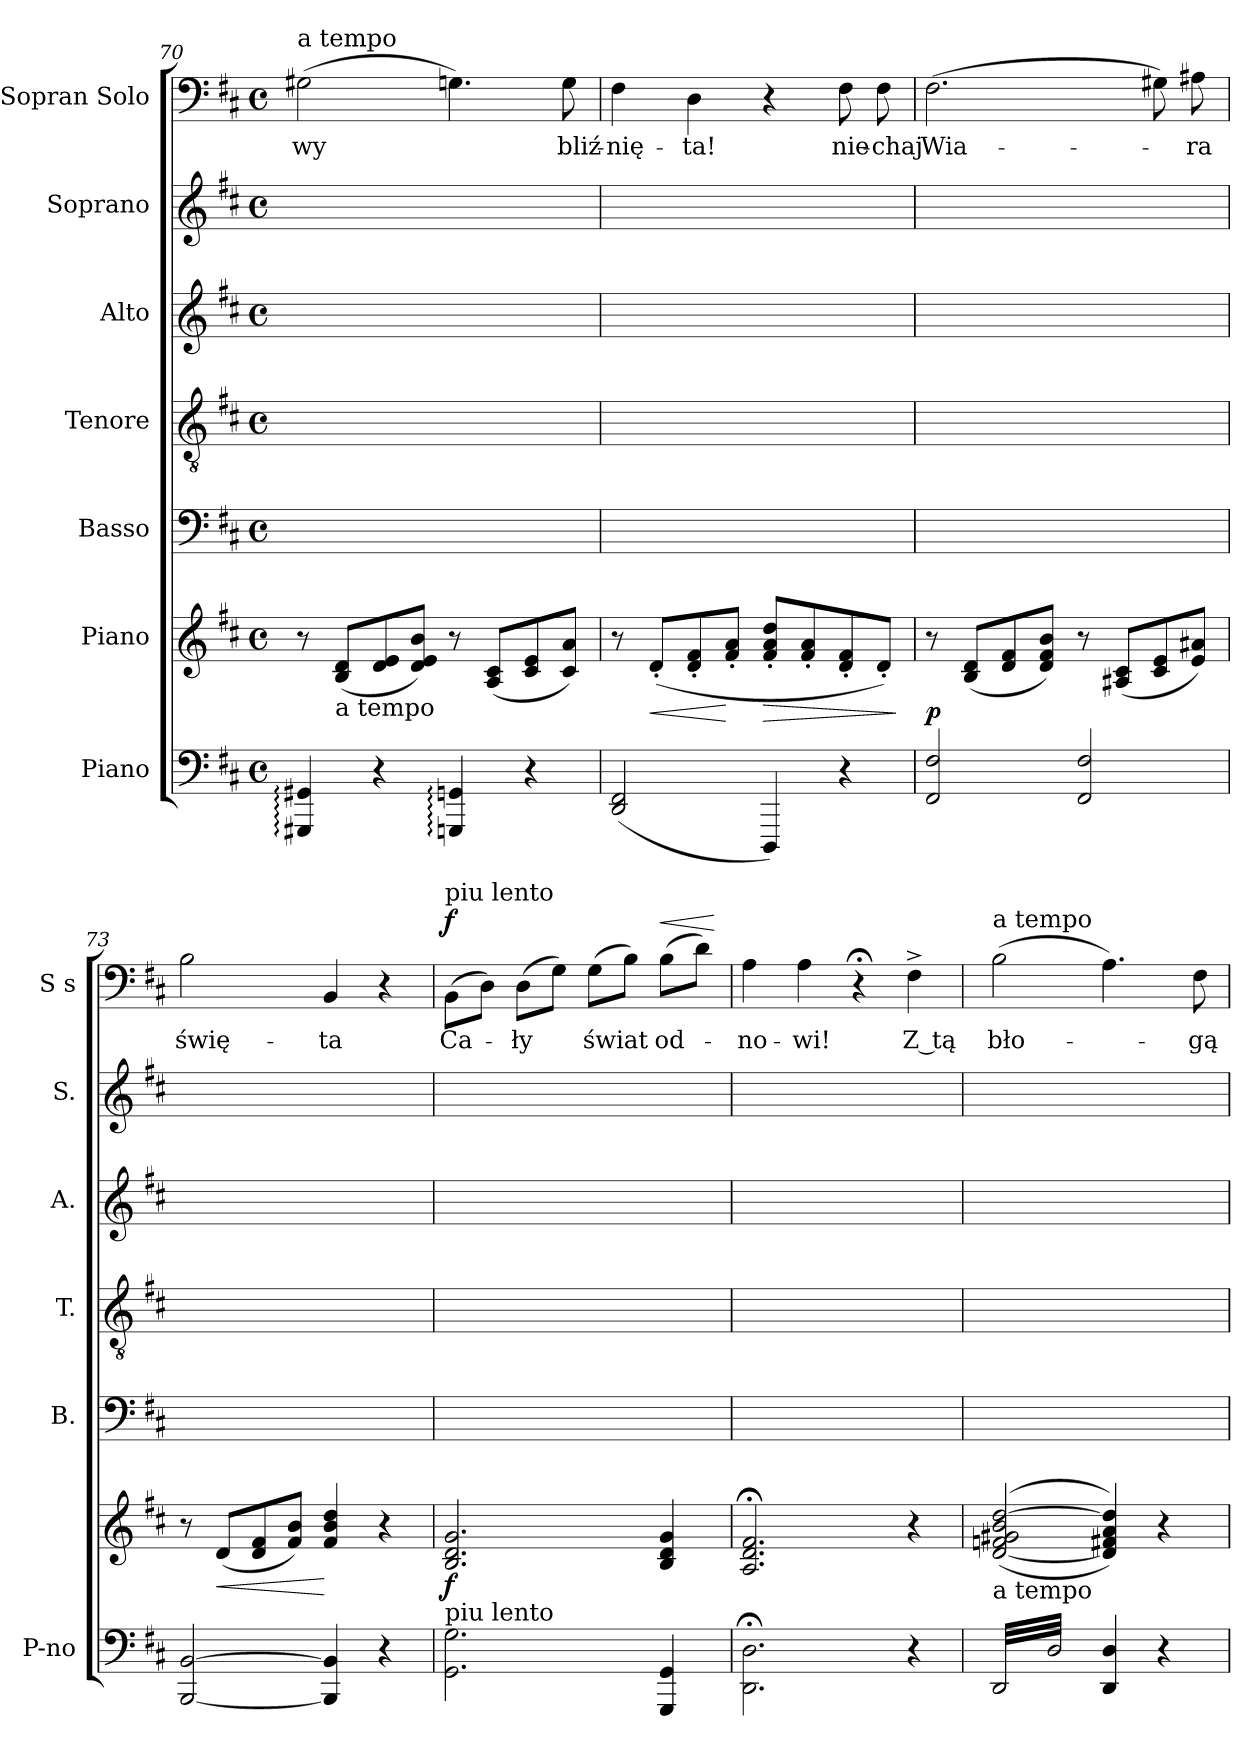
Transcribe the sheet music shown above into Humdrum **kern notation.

**kern	**kern	**dynam	**kern	**kern	**kern	**kern	**kern	**text	**dynam
*part7	*part6	*part6	*part5	*part4	*part3	*part2	*part1	*part1	*part1
*staff7	*staff6	*staff6	*staff5	*staff4	*staff3	*staff2	*staff1	*staff1	*staff1
*I"Piano	*I"Piano	*	*I"Basso	*I"Tenore	*I"Alto	*I"Soprano	*I"Sopran Solo	*	*
*I'P-no	*	*	*I'B.	*I'T.	*I'A.	*I'S.	*I'S s	*	*
*clefF4	*clefG2	*	*clefF4	*clefGv2	*clefG2	*clefG2	*clefF4	*	*
*k[f#c#]	*k[f#c#]	*	*k[f#c#]	*k[f#c#]	*k[f#c#]	*k[f#c#]	*k[f#c#]	*	*
*D:	*D:	*	*D:	*D:	*D:	*D:	*D:	*	*
*M4/4	*M4/4	*	*M4/4	*M4/4	*M4/4	*M4/4	*M4/4	*	*
*met(c)	*met(c)	*	*met(c)	*met(c)	*met(c)	*met(c)	*met(c)	*	*
=70	=70	=70	=70	=70	=70	=70	=70	=70	=70
!	!	!	!	!	!	!	!LO:TX:a:t=a tempo	!	!
4GGG#X:/ 4GG#X:/	8r	.	1ryy	1ryy	1ryy	1ryy	(2G#X\	wy	.
!	!LO:TX:b:t=a tempo	!	!	!	!	!	!	!	!
.	(8B/ 8d/L	.	.	.	.	.	.	.	.
4r	8d/ 8e/	.	.	.	.	.	.	.	.
.	8d/ 8e/ 8b/J)	.	.	.	.	.	.	.	.
4GGGn:/ 4GGn:/	8r	.	.	.	.	.	4.Gn\)	.	.
.	(8A/ 8c#/L	.	.	.	.	.	.	.	.
4r	8c#/ 8e/	.	.	.	.	.	.	.	.
.	8c#/ 8a/J)	.	.	.	.	.	8G\	bliź-	.
=71	=71	=71	=71	=71	=71	=71	=71	=71	=71
(2DD/ 2FF#/	8r	.	1ryy	1ryy	1ryy	1ryy	4F#\	-nię-	.
!	!	!LO:HP:b	!	!	!	!	!	!	!
.	(8d'/L	<	.	.	.	.	.	.	.
.	8d'/ 8f#'/	.	.	.	.	.	4D\	-ta!	.
.	8f#'/ 8a'/J	[	.	.	.	.	.	.	.
!	!	!LO:HP:b	!	!	!	!	!	!	!
4DDD/)	8f#'/ 8a'/ 8dd'/L	>	.	.	.	.	4r	.	.
.	8f#'/ 8a'/	.	.	.	.	.	.	.	.
4r	8d'/ 8f#'/	.	.	.	.	.	8F#\	nie-	.
.	8d'/J)	.	.	.	.	.	8F#\	-chaj	.
.	.	]	.	.	.	.	.	.	.
=72	=72	=72	=72	=72	=72	=72	=72	=72	=72
2FF#/ 2F#/	8r	p	1ryy	1ryy	1ryy	1ryy	(2.F#\	Wia-	.
.	(8B/ 8d/L	.	.	.	.	.	.	.	.
.	8d/ 8f#/	.	.	.	.	.	.	.	.
.	8d/ 8f#/ 8b/J)	.	.	.	.	.	.	.	.
2FF#/ 2F#/	8r	.	.	.	.	.	.	.	.
.	(8A#X/ 8c#/L	.	.	.	.	.	.	.	.
.	8c#/ 8e/	.	.	.	.	.	8G#X\)	.	.
.	8e/ 8a#X/J)	.	.	.	.	.	8A#X\	-ra	.
=73	=73	=73	=73	=73	=73	=73	=73	=73	=73
[2BBB/ [2BB/	8r	.	1ryy	1ryy	1ryy	1ryy	2B\	świę-	.
!	!	!LO:HP:b	!	!	!	!	!	!	!
.	(8d/L	<	.	.	.	.	.	.	.
.	8d/ 8f#/	.	.	.	.	.	.	.	.
.	8f#/ 8b/J)	.	.	.	.	.	.	.	.
4BBB]/ 4BB]/	4f#/ 4b/ 4dd/	[	.	.	.	.	4BB/	-ta	.
4r	4r	.	.	.	.	.	4r	.	.
=74	=74	=74	=74	=74	=74	=74	=74	=74	=74
!	!	!	!	!	!	!	!LO:TX:a:t=piu lento	!	!
!	!LO:TX:b:t=piu lento	!	!	!	!	!	!	!	!
!	!	!	!	!	!	!	!	!	!LO:DY:a
2.GG\ 2.G\	2.B/ 2.d/ 2.g/	f	1ryy	1ryy	1ryy	1ryy	(8BB\L	Ca-	f
.	.	.	.	.	.	.	8D\J)	.	.
.	.	.	.	.	.	.	(8D\L	-ły	.
.	.	.	.	.	.	.	8G\J)	.	.
.	.	.	.	.	.	.	(8G\L	świat	.
.	.	.	.	.	.	.	8B\J)	.	.
!	!	!	!	!	!	!	!	!	!LO:HP:a
4GGG/ 4GG/	4B/ 4d/ 4g/	.	.	.	.	.	(8B\L	od-	<
.	.	.	.	.	.	.	8d\J)	.	.
.	.	.	.	.	.	.	.	.	[
=75	=75	=75	=75	=75	=75	=75	=75	=75	=75
2.DD;<\ 2.D;<\	2.A;</ 2.d;</ 2.f#;</	.	1ryy	1ryy	1ryy	1ryy	4A\	-no-	.
.	.	.	.	.	.	.	4A\	-wi!	.
.	.	.	.	.	.	.	4r;<	.	.
4r	4r	.	.	.	.	.	4F#^\	Z tą	.
=76	=76	=76	=76	=76	=76	=76	=76	=76	=76
!	!	!	!	!	!	!	!LO:TX:a:t=a tempo	!	!
!	!LO:TX:b:t=a tempo	!	!	!	!	!	!	!	!
*tremolo	*	*	*	*	*	*	*	*	*
32DD/LLL	(<(>[2d/ 2fn/ 2g#X/ 2b/ [2dd/	.	1ryy	1ryy	1ryy	1ryy	(2B\	bło-	.
(32D/	.	.	.	.	.	.	.	.	.
32DD/	.	.	.	.	.	.	.	.	.
(32D/	.	.	.	.	.	.	.	.	.
32DD/	.	.	.	.	.	.	.	.	.
(32D/	.	.	.	.	.	.	.	.	.
32DD/	.	.	.	.	.	.	.	.	.
(32D/	.	.	.	.	.	.	.	.	.
32DD/	.	.	.	.	.	.	.	.	.
(32D/	.	.	.	.	.	.	.	.	.
32DD/	.	.	.	.	.	.	.	.	.
(32D/	.	.	.	.	.	.	.	.	.
32DD/	.	.	.	.	.	.	.	.	.
(32D/	.	.	.	.	.	.	.	.	.
32DD/	.	.	.	.	.	.	.	.	.
32D/JJJ	.	.	.	.	.	.	.	.	.
*Xtremolo	*	*	*	*	*	*	*	*	*
4DD/ 4D/)	4d]/ 4f#X/ 4a/ 4dd]/))	.	.	.	.	.	4.A\)	.	.
.	.	.	.	.	.	.	.	.	.
.	.	.	.	.	.	.	.	.	.
.	.	.	.	.	.	.	.	.	.
.	.	.	.	.	.	.	.	.	.
.	.	.	.	.	.	.	.	.	.
.	.	.	.	.	.	.	.	.	.
.	.	.	.	.	.	.	.	.	.
4r	4r	.	.	.	.	.	.	.	.
.	.	.	.	.	.	.	8F#\	-gą	.
=	=	=	=	=	=	=	=	=	=
*-	*-	*-	*-	*-	*-	*-	*-	*-	*-
